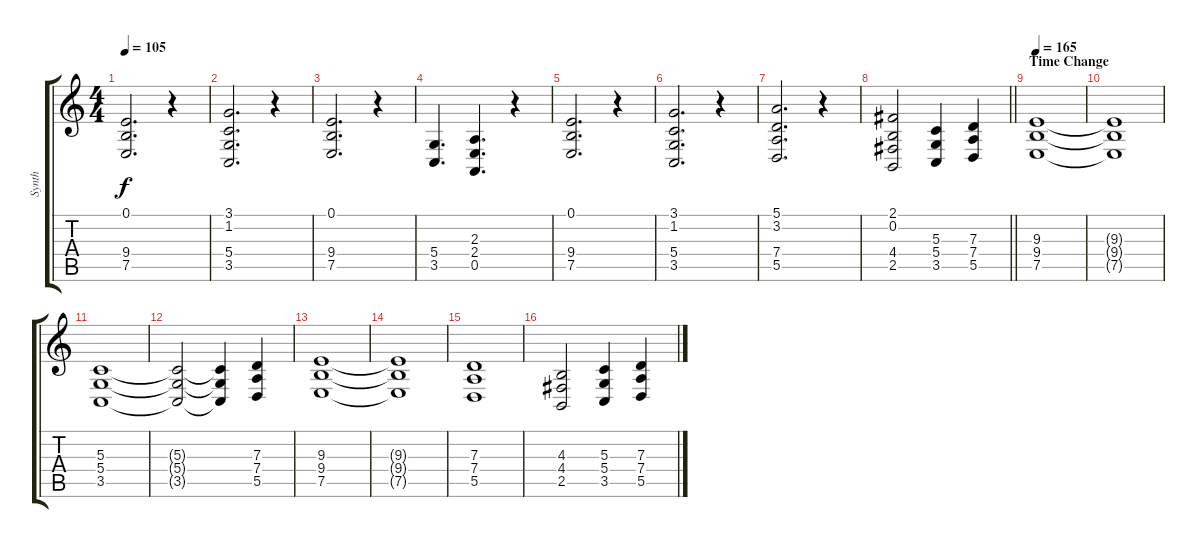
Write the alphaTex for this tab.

\track ("Synth" "Synth") {instrument synthbrass1}
\staff {score tabs}
\tuning (E4 B3 G3 D3 A2 E2) {hide}
\ts (4 4)
\tempo 105
\clef g2
\ks c
(0.1 9.4 7.5).2{d dy f} r.4 |
(3.1 1.2 5.4 3.5).2{d} r.4 |
(0.1 9.4 7.5).2{d} r.4 |
(5.4 3.5).4{d} (2.3 2.4 0.5).4{d} r.4 |
(0.1 9.4 7.5).2{d} r.4 |
(3.1 1.2 5.4 3.5).2{d} r.4 |
(5.1 3.2 7.4 5.5).2{d} r.4 |
\barLineRight lightlight
(2.1 0.2 4.4 2.5).2 (5.3 5.4 3.5).4 (7.3 7.4 5.5).4 |
\section ("" "Time Change")
\tempo 165
(9.3 9.4 7.5).1 |
(9.3{t} 9.4{t} 7.5{t}).1 |
(5.3 5.4 3.5).1 |
(5.3{t} 5.4{t} 3.5{t}).2 (5.3{t} 5.4{t} 3.5{t}).4 (7.3 7.4 5.5).4 |
(9.3 9.4 7.5).1 |
(9.3{t} 9.4{t} 7.5{t}).1 |
(7.3 7.4 5.5).1 |
(4.3 4.4 2.5).2 (5.3 5.4 3.5).4 (7.3 7.4 5.5).4
